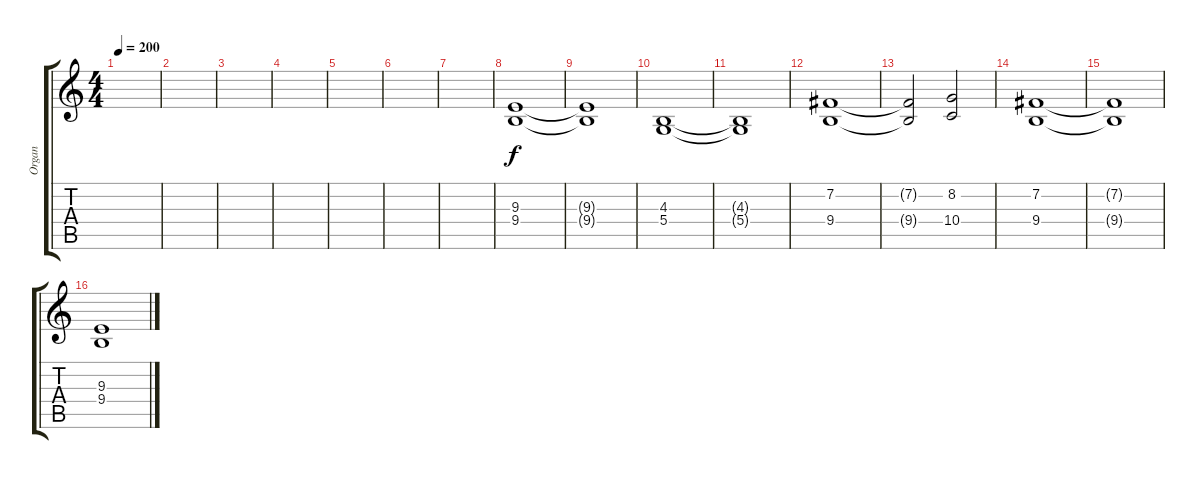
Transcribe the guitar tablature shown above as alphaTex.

\track ("Organ" "Organ") {instrument reedorgan}
\staff {score tabs}
\tuning (E4 B3 G3 D3 A2 E2) {hide}
\ts (4 4)
\tempo 200
\clef g2
\ks c
|
|
|
|
|
|
|
(9.3 9.4).1 |
(9.3{t} 9.4{t}).1 |
(4.3 5.4).1 |
(4.3{t} 5.4{t}).1 |
(7.2 9.4).1 |
(7.2{t} 9.4{t}).2 (8.2 10.4).2 |
(7.2 9.4).1 |
(7.2{t} 9.4{t}).1 |
(9.3 9.4).1
